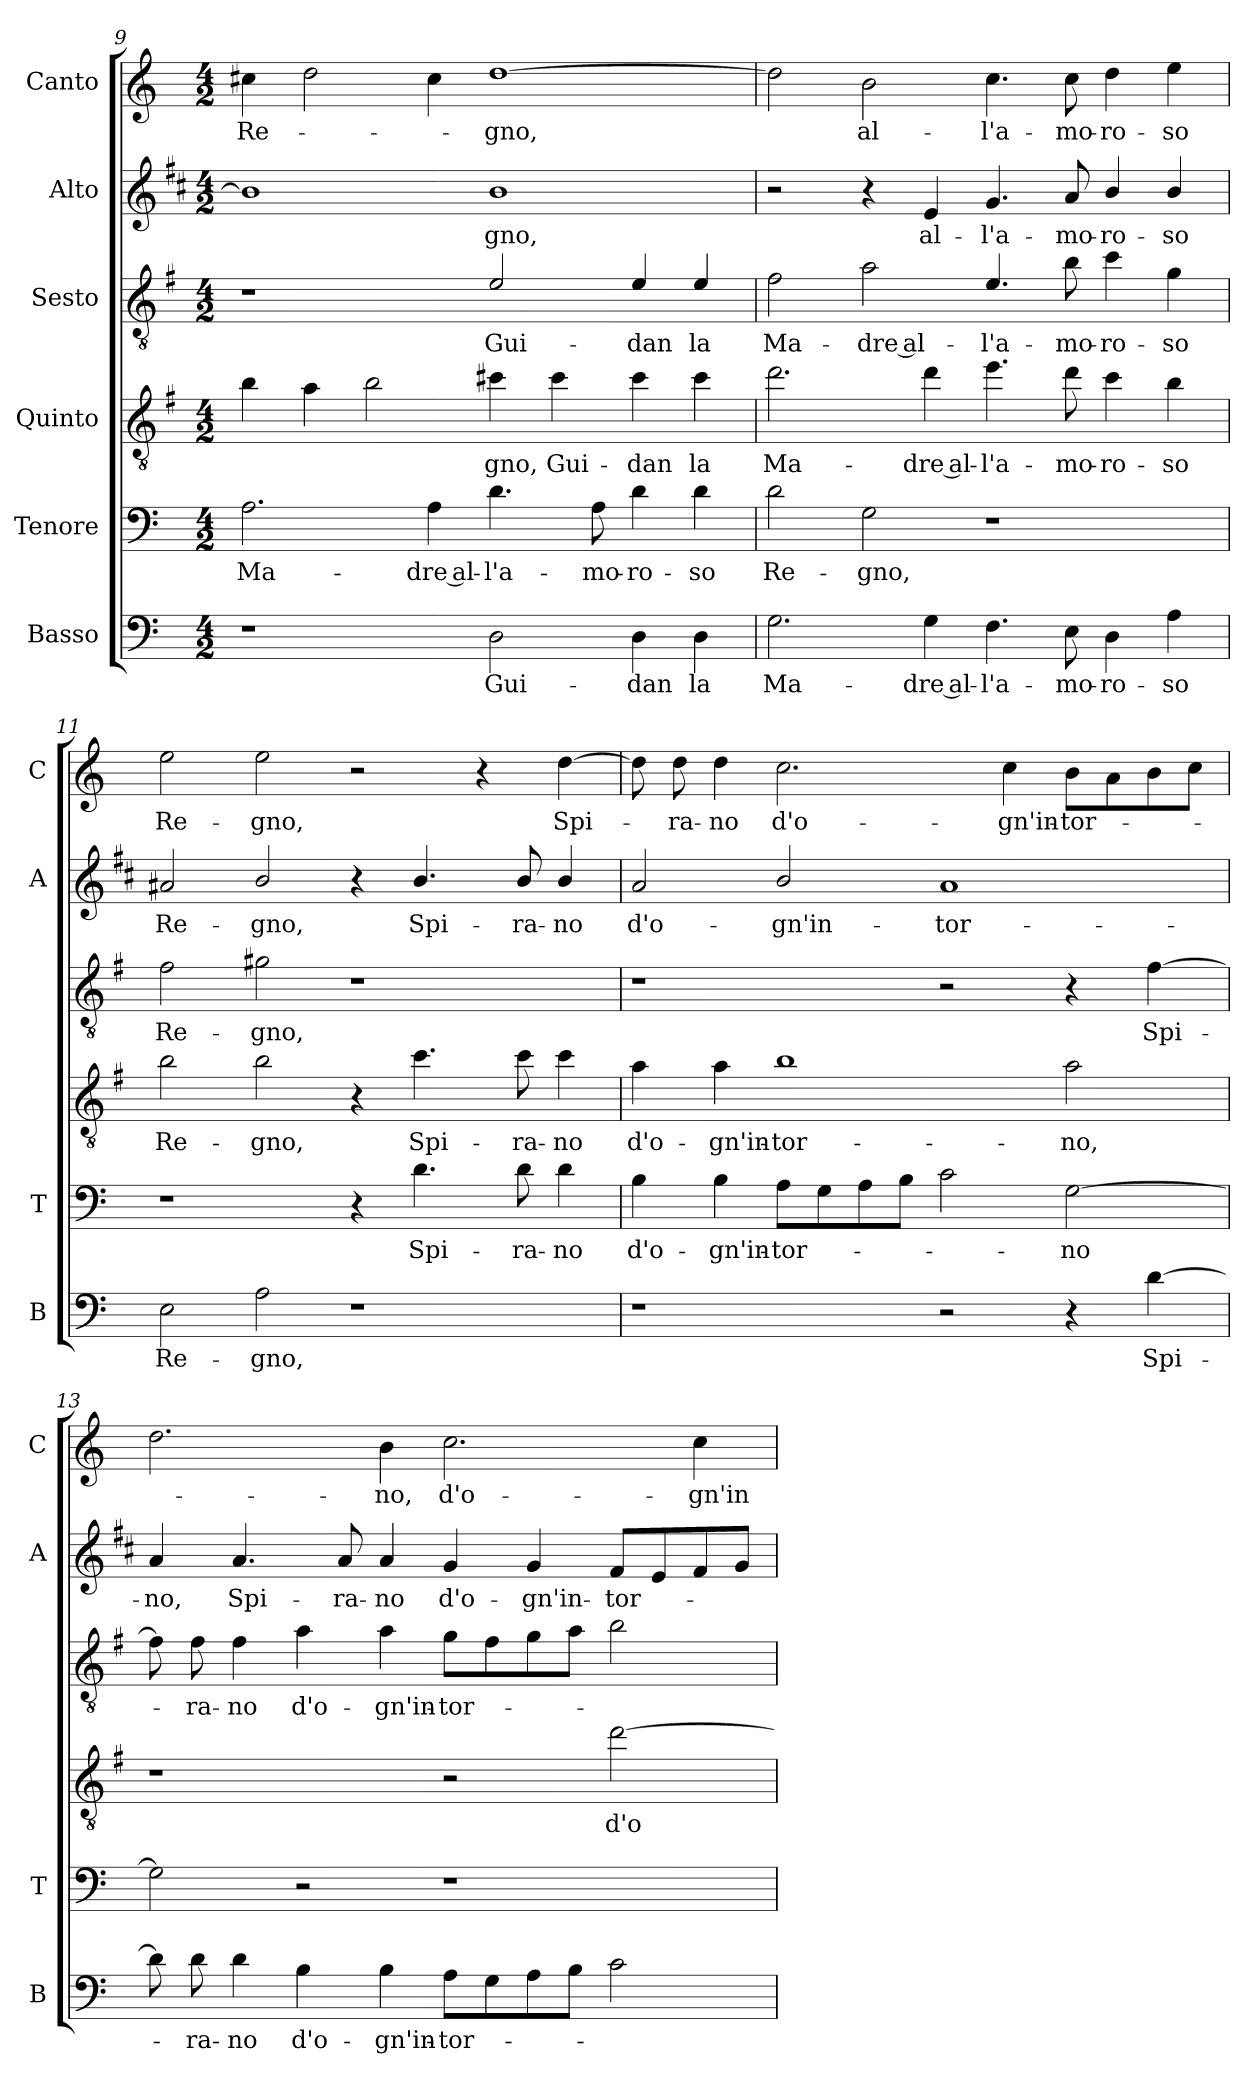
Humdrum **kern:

**kern	**text	**kern	**text	**kern	**text	**kern	**text	**kern	**text	**kern	**text
*part6	*part6	*part5	*part5	*part4	*part4	*part3	*part3	*part2	*part2	*part1	*part1
*staff6	*staff6	*staff5	*staff5	*staff4	*staff4	*staff3	*staff3	*staff2	*staff2	*staff1	*staff1
*I"Basso	*	*I"Tenore	*	*I"Quinto	*	*I"Sesto	*	*I"Alto	*	*I"Canto	*
*I'B	*	*I'T	*	*	*	*	*	*I'A	*	*I'C	*
*clefF4	*	*clefF4	*	*clefGv2	*	*clefGv2	*	*clefG2	*	*clefG2	*
*	*	*	*	*ITrd4c7	*	*ITrd4c7	*	*ITrd1c2	*	*	*
*k[]	*	*k[]	*	*k[]	*	*k[]	*	*k[]	*	*k[]	*
*C:	*	*C:	*	*C:	*	*C:	*	*C:	*	*C:	*
*M4/2	*	*M4/2	*	*M4/2	*	*M4/2	*	*M4/2	*	*M4/2	*
=9	=9	=9	=9	=9	=9	=9	=9	=9	=9	=9	=9
!	!	!	!LO:LY:b	!	!	!	!	!	!	!	!LO:LY:b
1r	.	2.A\	Ma-	4e\	.	1r	.	1a]	.	4cc#X\	Re-
.	.	.	.	4d\	.	.	.	.	.	2dd\	.
.	.	.	.	2e\	.	.	.	.	.	.	.
!	!	!	!LO:LY:b	!	!	!	!	!	!	!	!
.	.	4A\	-dre al-	.	.	.	.	.	.	4cc#\	.
!	!LO:LY:b	!	!LO:LY:b	!	!LO:LY:b	!	!LO:LY:b	!	!LO:LY:b	!	!LO:LY:b
2D\	Gui-	4.d\	-l'a-	4f#X\	-gno,	2A/	Gui-	1a	-gno,	[1dd	-gno,
!	!	!	!	!	!LO:LY:b	!	!	!	!	!	!
.	.	.	.	4f#\	Gui-	.	.	.	.	.	.
!	!	!	!LO:LY:b	!	!	!	!	!	!	!	!
.	.	8A\	-mo-	.	.	.	.	.	.	.	.
!	!LO:LY:b	!	!LO:LY:b	!	!LO:LY:b	!	!LO:LY:b	!	!	!	!
4D\	-dan	4d\	-ro-	4f#\	-dan	4A/	-dan	.	.	.	.
!	!LO:LY:b	!	!LO:LY:b	!	!LO:LY:b	!	!LO:LY:b	!	!	!	!
4D\	la	4d\	-so	4f#\	la	4A/	la	.	.	.	.
=10	=10	=10	=10	=10	=10	=10	=10	=10	=10	=10	=10
!	!LO:LY:b	!	!LO:LY:b	!	!LO:LY:b	!	!LO:LY:b	!	!	!	!
2.G\	Ma-	2d\	Re-	2.g\	Ma-	2B\	Ma-	2r	.	2dd\]	.
!	!	!	!LO:LY:b	!	!	!	!LO:LY:b	!	!	!	!LO:LY:b
.	.	2G\	-gno,	.	.	2d\	-dre al-	4r	.	2b\	al-
!	!LO:LY:b	!	!	!	!LO:LY:b	!	!	!	!LO:LY:b	!	!
4G\	-dre al-	.	.	4g\	-dre al-	.	.	4d/	al-	.	.
!	!LO:LY:b	!	!	!	!LO:LY:b	!	!LO:LY:b	!	!LO:LY:b	!	!LO:LY:b
4.F\	-l'a-	1r	.	4.a\	-l'a-	4.A/	-l'a-	4.f/	-l'a-	4.cc\	-l'a-
!	!LO:LY:b	!	!	!	!LO:LY:b	!	!LO:LY:b	!	!LO:LY:b	!	!LO:LY:b
8E\	-mo-	.	.	8g\	-mo-	8e\	-mo-	8g/	-mo-	8cc\	-mo-
!	!LO:LY:b	!	!	!	!LO:LY:b	!	!LO:LY:b	!	!LO:LY:b	!	!LO:LY:b
4D\	-ro-	.	.	4f\	-ro-	4f\	-ro-	4a/	-ro-	4dd\	-ro-
!	!LO:LY:b	!	!	!	!LO:LY:b	!	!LO:LY:b	!	!LO:LY:b	!	!LO:LY:b
4A\	-so	.	.	4e\	-so	4c\	-so	4a/	-so	4ee\	-so
=11	=11	=11	=11	=11	=11	=11	=11	=11	=11	=11	=11
!	!LO:LY:b	!	!	!	!LO:LY:b	!	!LO:LY:b	!	!LO:LY:b	!	!LO:LY:b
2E\	Re-	1r	.	2e\	Re-	2B\	Re-	2g#X/	Re-	2ee\	Re-
!	!LO:LY:b	!	!	!	!LO:LY:b	!	!LO:LY:b	!	!LO:LY:b	!	!LO:LY:b
2A\	-gno,	.	.	2e\	-gno,	2c#X\	-gno,	2a/	-gno,	2ee\	-gno,
1r	.	4r	.	4r	.	1r	.	4r	.	2r	.
!	!	!	!LO:LY:b	!	!LO:LY:b	!	!	!	!LO:LY:b	!	!
.	.	4.d\	Spi-	4.f\	Spi-	.	.	4.a/	Spi-	.	.
.	.	.	.	.	.	.	.	.	.	4r	.
!	!	!	!LO:LY:b	!	!LO:LY:b	!	!	!	!LO:LY:b	!	!
.	.	8d\	-ra-	8f\	-ra-	.	.	8a/	-ra-	.	.
!	!	!	!LO:LY:b	!	!LO:LY:b	!	!	!	!LO:LY:b	!	!LO:LY:b
.	.	4d\	-no	4f\	-no	.	.	4a/	-no	[4dd\	Spi-
!!LO:LB:g=z
=12	=12	=12	=12	=12	=12	=12	=12	=12	=12	=12	=12
!	!	!	!LO:LY:b	!	!LO:LY:b	!	!	!	!LO:LY:b	!	!
1r	.	4B\	d'o-	4d\	d'o-	1r	.	2g/	d'o-	8dd\]	.
!	!	!	!	!	!	!	!	!	!	!	!LO:LY:b
.	.	.	.	.	.	.	.	.	.	8dd\	-ra-
!	!	!	!LO:LY:b	!	!LO:LY:b	!	!	!	!	!	!LO:LY:b
.	.	4B\	-gn'in-	4d\	-gn'in-	.	.	.	.	4dd\	-no
!	!	!	!LO:LY:b	!	!LO:LY:b	!	!	!	!LO:LY:b	!	!LO:LY:b
.	.	8A\L	-tor-	1e	-tor-	.	.	2a/	-gn'in-	2.cc\	d'o-
.	.	8G\	.	.	.	.	.	.	.	.	.
.	.	8A\	.	.	.	.	.	.	.	.	.
.	.	8B\J	.	.	.	.	.	.	.	.	.
!	!	!	!	!	!	!	!	!	!LO:LY:b	!	!
2r	.	2c\	.	.	.	2r	.	1g	-tor-	.	.
!	!	!	!	!	!	!	!	!	!	!	!LO:LY:b
.	.	.	.	.	.	.	.	.	.	4cc\	-gn'in-
!	!	!	!LO:LY:b	!	!LO:LY:b	!	!	!	!	!	!LO:LY:b
4r	.	[2G\	-no	2d\	-no,	4r	.	.	.	8b\L	-tor-
.	.	.	.	.	.	.	.	.	.	8a\	.
!	!LO:LY:b	!	!	!	!	!	!LO:LY:b	!	!	!	!
[4d\	Spi-	.	.	.	.	[4B\	Spi-	.	.	8b\	.
.	.	.	.	.	.	.	.	.	.	8cc\J	.
=13	=13	=13	=13	=13	=13	=13	=13	=13	=13	=13	=13
!	!	!	!	!	!	!	!	!	!LO:LY:b	!	!
8d\]	.	2G\]	.	1r	.	8B\]	.	4g/	-no,	2.dd\	.
!	!LO:LY:b	!	!	!	!	!	!LO:LY:b	!	!	!	!
8d\	-ra-	.	.	.	.	8B\	-ra-	.	.	.	.
!	!LO:LY:b	!	!	!	!	!	!LO:LY:b	!	!LO:LY:b	!	!
4d\	-no	.	.	.	.	4B\	-no	4.g/	Spi-	.	.
!	!LO:LY:b	!	!	!	!	!	!LO:LY:b	!	!	!	!
4B\	d'o-	2r	.	.	.	4d\	d'o-	.	.	.	.
!	!	!	!	!	!	!	!	!	!LO:LY:b	!	!
.	.	.	.	.	.	.	.	8g/	-ra-	.	.
!	!LO:LY:b	!	!	!	!	!	!LO:LY:b	!	!LO:LY:b	!	!LO:LY:b
4B\	-gn'in-	.	.	.	.	4d\	-gn'in-	4g/	-no	4b\	-no,
!	!LO:LY:b	!	!	!	!	!	!LO:LY:b	!	!LO:LY:b	!	!LO:LY:b
8A\L	-tor-	1r	.	2r	.	8c\L	-tor-	4f/	d'o-	2.cc\	d'o-
8G\	.	.	.	.	.	8B\	.	.	.	.	.
!	!	!	!	!	!	!	!	!	!LO:LY:b	!	!
8A\	.	.	.	.	.	8c\	.	4f/	-gn'in-	.	.
8B\J	.	.	.	.	.	8d\J	.	.	.	.	.
!	!	!	!	!	!LO:LY:b	!	!	!	!LO:LY:b	!	!
2c\	.	.	.	[2g\	d'o-	2e\	.	8e/L	-tor-	.	.
.	.	.	.	.	.	.	.	8d/	.	.	.
!	!	!	!	!	!	!	!	!	!	!	!LO:LY:b
.	.	.	.	.	.	.	.	8e/	.	4cc\	-gn'in-
.	.	.	.	.	.	.	.	8f/J	.	.	.
=	=	=	=	=	=	=	=	=	=	=	=
*-	*-	*-	*-	*-	*-	*-	*-	*-	*-	*-	*-
